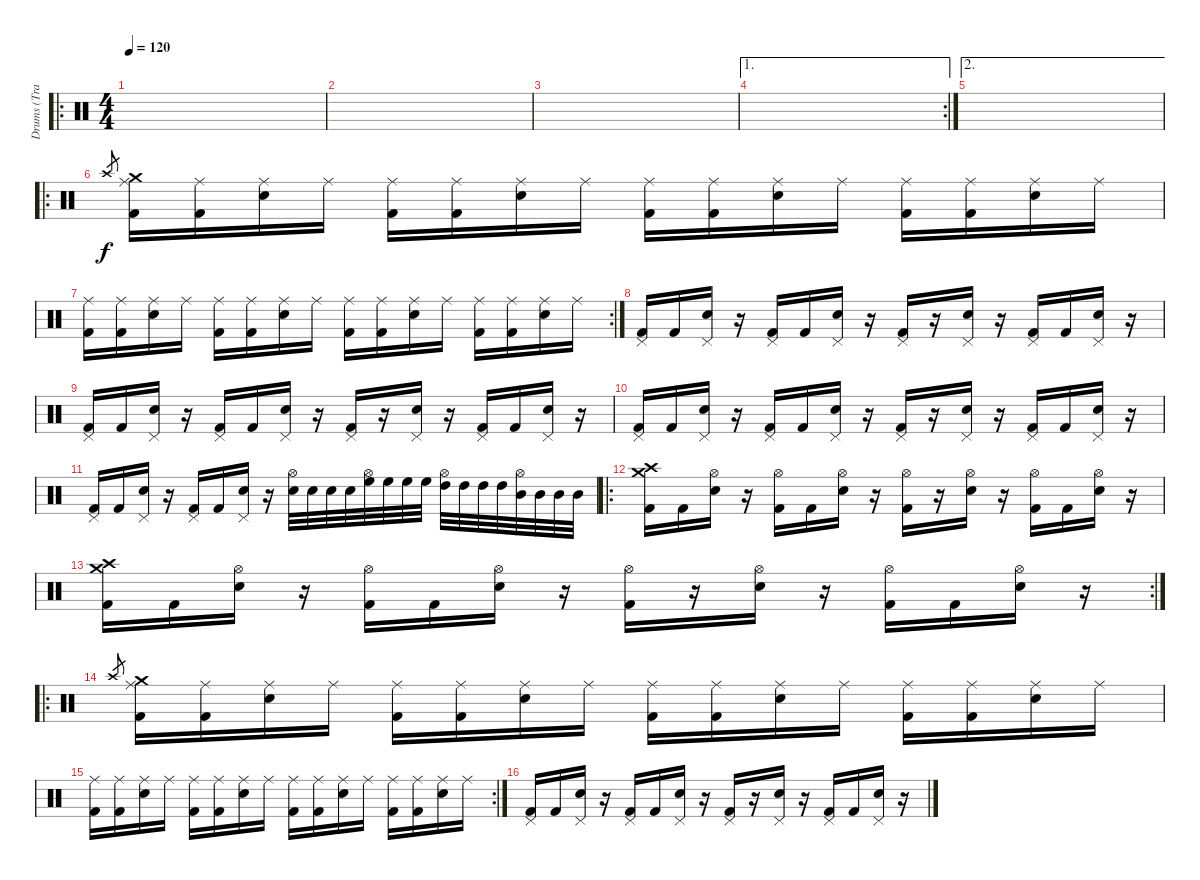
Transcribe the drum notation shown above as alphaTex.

\track ("Drums (Travis Barker)" "Drums (Tra") {instrument percussion}
\staff {score}
\articulation defaults
\ro
\ts (4 4)
\tempo 120
\clef neutral
\ks c
|
|
|
\ae 1
\rc 2
|
\ae 2
|
\ro "Crash high (hit)".8{gr}
("Ride (middle)" "Crash medium (hit)" "Kick (hit) 2").16 ("Ride (middle)" "Kick (hit) 2").16 ("Ride (middle)" "Snare (hit) 2").16 "Ride (middle)".16 ("Ride (middle)" "Kick (hit) 2").16 ("Ride (middle)" "Kick (hit) 2").16 ("Ride (middle)" "Snare (hit) 2").16 "Ride (middle)".16 ("Ride (middle)" "Kick (hit) 2").16 ("Ride (middle)" "Kick (hit) 2").16 ("Ride (middle)" "Snare (hit) 2").16 "Ride (middle)".16 ("Ride (middle)" "Kick (hit) 2").16 ("Ride (middle)" "Kick (hit) 2").16 ("Ride (middle)" "Snare (hit) 2").16 "Ride (middle)".16 |
\rc 2
("Ride (middle)" "Kick (hit) 2").16 ("Ride (middle)" "Kick (hit) 2").16 ("Ride (middle)" "Snare (hit) 2").16 "Ride (middle)".16 ("Ride (middle)" "Kick (hit) 2").16 ("Ride (middle)" "Kick (hit) 2").16 ("Ride (middle)" "Snare (hit) 2").16 "Ride (middle)".16 ("Ride (middle)" "Kick (hit) 2").16 ("Ride (middle)" "Kick (hit) 2").16 ("Ride (middle)" "Snare (hit) 2").16 "Ride (middle)".16 ("Ride (middle)" "Kick (hit) 2").16 ("Ride (middle)" "Kick (hit) 2").16 ("Ride (middle)" "Snare (hit) 2").16 "Ride (middle)".16 |
("Pedal Hi-Hat (hit)" "Kick (hit) 2").16 "Kick (hit) 2".16 ("Pedal Hi-Hat (hit)" "Snare (hit) 2").16 r.16 ("Pedal Hi-Hat (hit)" "Kick (hit) 2").16 "Kick (hit) 2".16 ("Pedal Hi-Hat (hit)" "Snare (hit) 2").16 r.16 ("Pedal Hi-Hat (hit)" "Kick (hit) 2").16 r.16 ("Pedal Hi-Hat (hit)" "Snare (hit) 2").16 r.16 ("Pedal Hi-Hat (hit)" "Kick (hit) 2").16 "Kick (hit) 2".16 ("Pedal Hi-Hat (hit)" "Snare (hit) 2").16 r.16 |
("Pedal Hi-Hat (hit)" "Kick (hit) 2").16 "Kick (hit) 2".16 ("Pedal Hi-Hat (hit)" "Snare (hit) 2").16 r.16 ("Pedal Hi-Hat (hit)" "Kick (hit) 2").16 "Kick (hit) 2".16 ("Pedal Hi-Hat (hit)" "Snare (hit) 2").16 r.16 ("Pedal Hi-Hat (hit)" "Kick (hit) 2").16 r.16 ("Pedal Hi-Hat (hit)" "Snare (hit) 2").16 r.16 ("Pedal Hi-Hat (hit)" "Kick (hit) 2").16 "Kick (hit) 2".16 ("Pedal Hi-Hat (hit)" "Snare (hit) 2").16 r.16 |
("Pedal Hi-Hat (hit)" "Kick (hit) 2").16 "Kick (hit) 2".16 ("Pedal Hi-Hat (hit)" "Snare (hit) 2").16 r.16 ("Pedal Hi-Hat (hit)" "Kick (hit) 2").16 "Kick (hit) 2".16 ("Pedal Hi-Hat (hit)" "Snare (hit) 2").16 r.16 ("Pedal Hi-Hat (hit)" "Kick (hit) 2").16 r.16 ("Pedal Hi-Hat (hit)" "Snare (hit) 2").16 r.16 ("Pedal Hi-Hat (hit)" "Kick (hit) 2").16 "Kick (hit) 2".16 ("Pedal Hi-Hat (hit)" "Snare (hit) 2").16 r.16 |
("Pedal Hi-Hat (hit)" "Kick (hit) 2").16 "Kick (hit) 2".16 ("Pedal Hi-Hat (hit)" "Snare (hit) 2").16 r.16 ("Pedal Hi-Hat (hit)" "Kick (hit) 2").16 "Kick (hit) 2".16 ("Pedal Hi-Hat (hit)" "Snare (hit) 2").16 r.16 ("Hi-Hat (open)" "Snare (hit) 2").32 "Snare (hit) 2".32 "Snare (hit) 2".32 "Snare (hit) 2".32 ("Hi-Hat (open)" "High Floor Tom (hit)").32 "High Floor Tom (hit)".32 "High Floor Tom (hit)".32 "High Floor Tom (hit)".32 ("Hi-Hat (open)" "High Tom (hit)").32 "High Tom (hit)".32 "High Tom (hit)".32 "High Tom (hit)".32 ("Hi-Hat (open)" "Mid Tom (hit)").32 "Mid Tom (hit)".32 "Mid Tom (hit)".32 "Mid Tom (hit)".32 |
\ro
("Crash medium (hit)" "Crash high (hit)" "Kick (hit) 2").16 "Kick (hit) 2".16 ("Hi-Hat (open)" "Snare (hit) 2").16 r.16 ("Hi-Hat (open)" "Kick (hit) 2").16 "Kick (hit) 2".16 ("Hi-Hat (open)" "Snare (hit) 2").16 r.16 ("Hi-Hat (open)" "Kick (hit) 2").16 r.16 ("Hi-Hat (open)" "Snare (hit) 2").16 r.16 ("Hi-Hat (open)" "Kick (hit) 2").16 "Kick (hit) 2".16 ("Hi-Hat (open)" "Snare (hit) 2").16 r.16 |
\rc 2
("Crash medium (hit)" "Crash high (hit)" "Kick (hit) 2").16 "Kick (hit) 2".16 ("Hi-Hat (open)" "Snare (hit) 2").16 r.16 ("Hi-Hat (open)" "Kick (hit) 2").16 "Kick (hit) 2".16 ("Hi-Hat (open)" "Snare (hit) 2").16 r.16 ("Hi-Hat (open)" "Kick (hit) 2").16 r.16 ("Hi-Hat (open)" "Snare (hit) 2").16 r.16 ("Hi-Hat (open)" "Kick (hit) 2").16 "Kick (hit) 2".16 ("Hi-Hat (open)" "Snare (hit) 2").16 r.16 |
\ro "Crash high (hit)".8{gr}
("Ride (middle)" "Crash medium (hit)" "Kick (hit) 2").16 ("Ride (middle)" "Kick (hit) 2").16 ("Ride (middle)" "Snare (hit) 2").16 "Ride (middle)".16 ("Ride (middle)" "Kick (hit) 2").16 ("Ride (middle)" "Kick (hit) 2").16 ("Ride (middle)" "Snare (hit) 2").16 "Ride (middle)".16 ("Ride (middle)" "Kick (hit) 2").16 ("Ride (middle)" "Kick (hit) 2").16 ("Ride (middle)" "Snare (hit) 2").16 "Ride (middle)".16 ("Ride (middle)" "Kick (hit) 2").16 ("Ride (middle)" "Kick (hit) 2").16 ("Ride (middle)" "Snare (hit) 2").16 "Ride (middle)".16 |
\rc 2
("Ride (middle)" "Kick (hit) 2").16 ("Ride (middle)" "Kick (hit) 2").16 ("Ride (middle)" "Snare (hit) 2").16 "Ride (middle)".16 ("Ride (middle)" "Kick (hit) 2").16 ("Ride (middle)" "Kick (hit) 2").16 ("Ride (middle)" "Snare (hit) 2").16 "Ride (middle)".16 ("Ride (middle)" "Kick (hit) 2").16 ("Ride (middle)" "Kick (hit) 2").16 ("Ride (middle)" "Snare (hit) 2").16 "Ride (middle)".16 ("Ride (middle)" "Kick (hit) 2").16 ("Ride (middle)" "Kick (hit) 2").16 ("Ride (middle)" "Snare (hit) 2").16 "Ride (middle)".16 |
("Pedal Hi-Hat (hit)" "Kick (hit) 2").16 "Kick (hit) 2".16 ("Pedal Hi-Hat (hit)" "Snare (hit) 2").16 r.16 ("Pedal Hi-Hat (hit)" "Kick (hit) 2").16 "Kick (hit) 2".16 ("Pedal Hi-Hat (hit)" "Snare (hit) 2").16 r.16 ("Pedal Hi-Hat (hit)" "Kick (hit) 2").16 r.16 ("Pedal Hi-Hat (hit)" "Snare (hit) 2").16 r.16 ("Pedal Hi-Hat (hit)" "Kick (hit) 2").16 "Kick (hit) 2".16 ("Pedal Hi-Hat (hit)" "Snare (hit) 2").16 r.16
